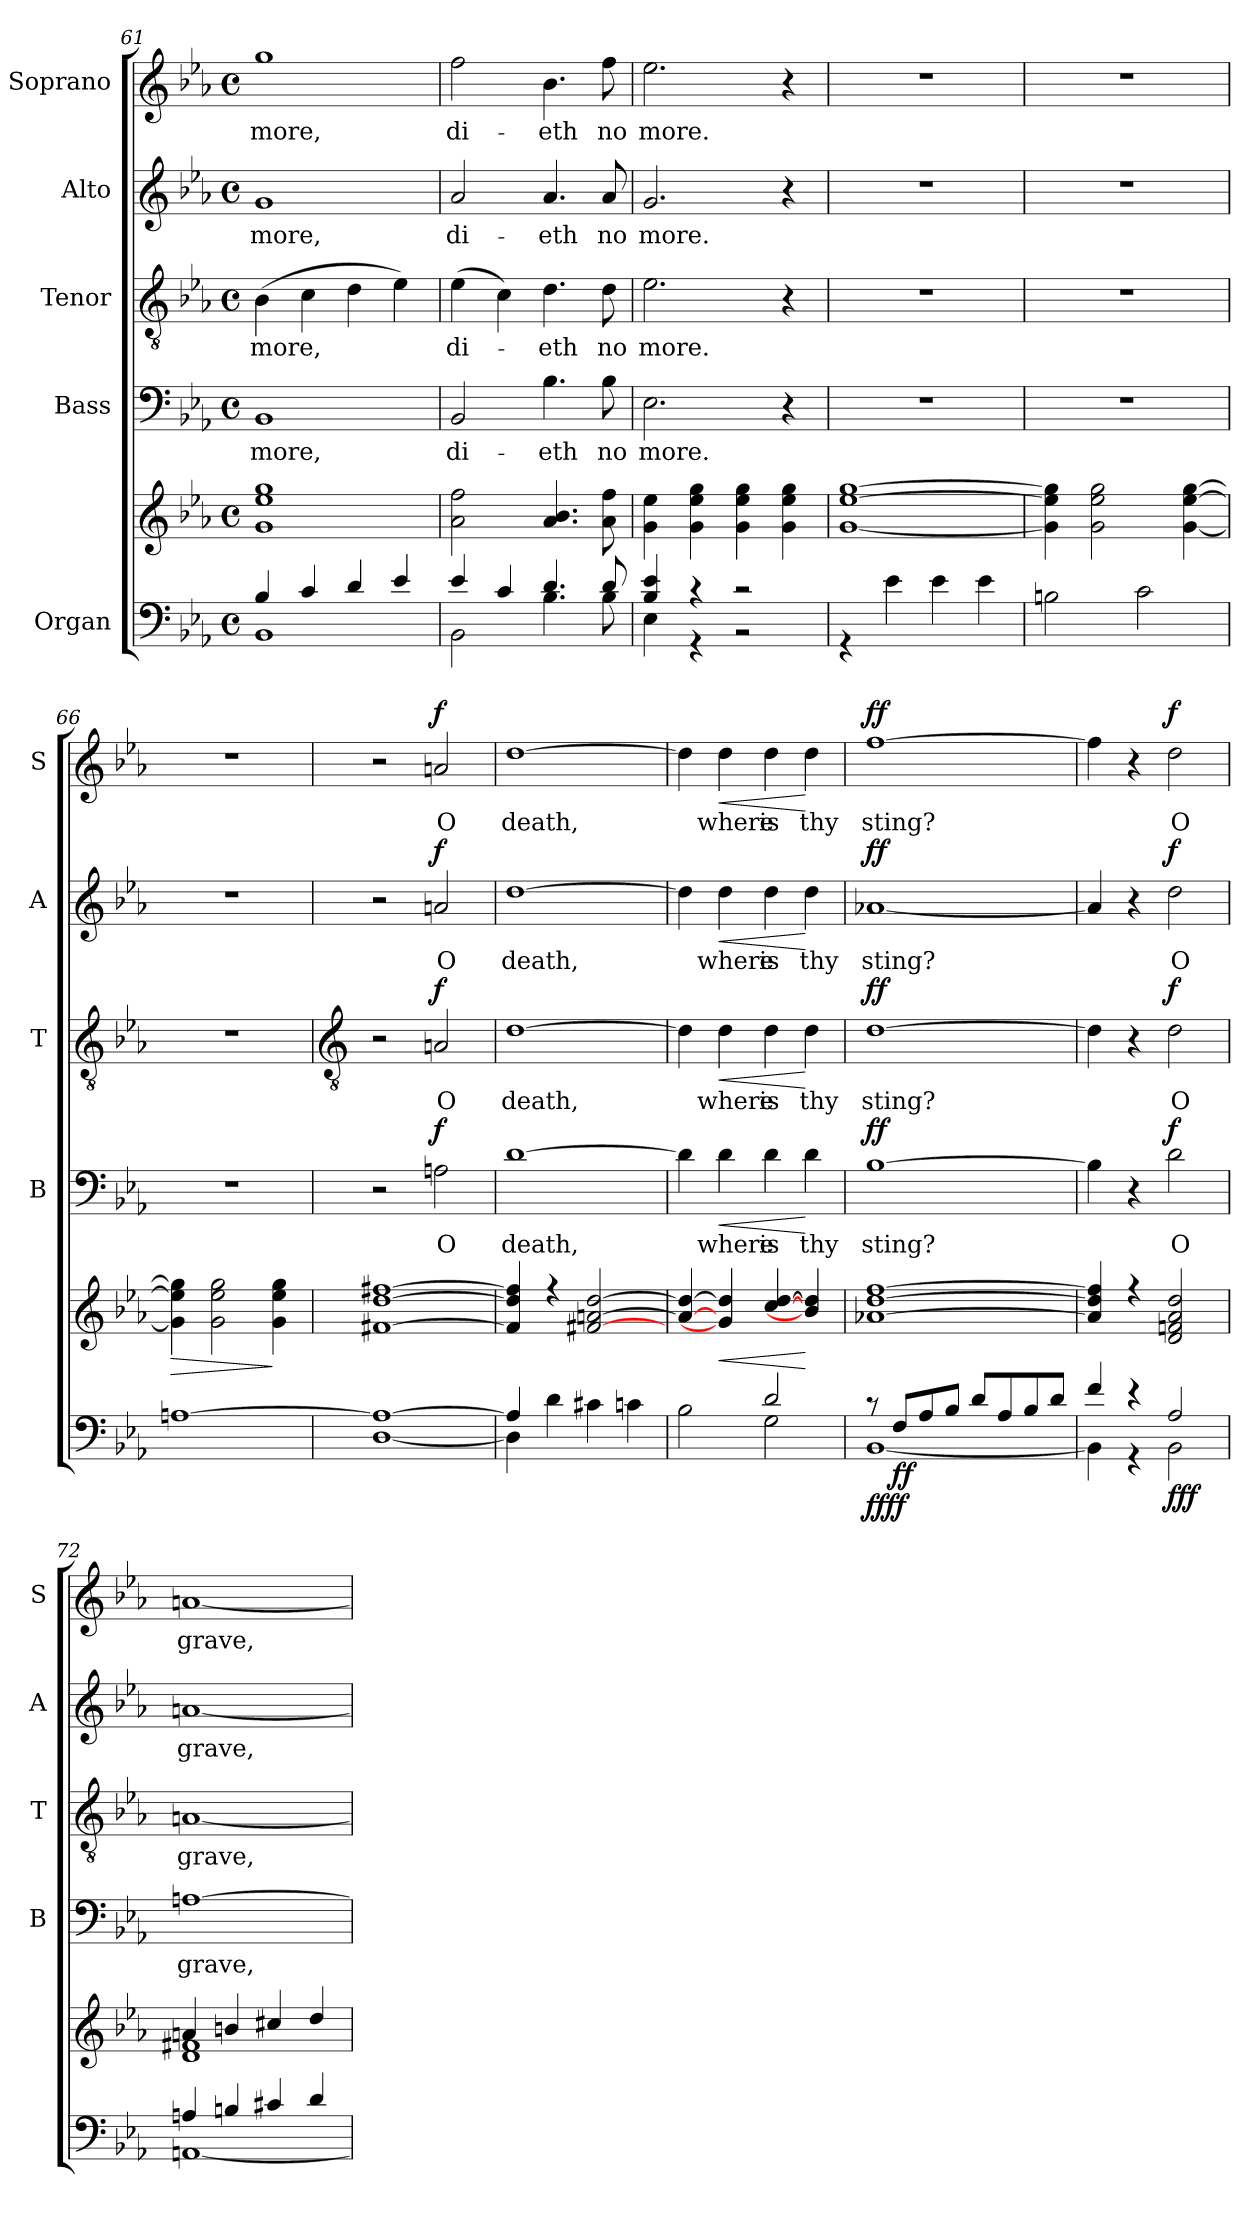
**kern	**kern	**dynam	**kern	**text	**dynam	**kern	**text	**dynam	**kern	**text	**dynam	**kern	**text	**dynam
*part5	*part5	*part5	*part4	*part4	*part4	*part3	*part3	*part3	*part2	*part2	*part2	*part1	*part1	*part1
*staff6	*staff5	*staff5/6	*staff4	*staff4	*staff4	*staff3	*staff3	*staff3	*staff2	*staff2	*staff2	*staff1	*staff1	*staff1
*I"Organ	*	*	*I"Bass	*	*	*I"Tenor	*	*	*I"Alto	*	*	*I"Soprano	*	*
*	*	*	*I'B	*	*	*I'T	*	*	*I'A	*	*	*I'S	*	*
*clefF4	*clefG2	*	*clefF4	*	*	*clefGv2	*	*	*clefG2	*	*	*clefG2	*	*
*k[b-e-a-]	*k[b-e-a-]	*	*k[b-e-a-]	*	*	*k[b-e-a-]	*	*	*k[b-e-a-]	*	*	*k[b-e-a-]	*	*
*E-:	*E-:	*	*E-:	*	*	*E-:	*	*	*E-:	*	*	*E-:	*	*
*M4/4	*M4/4	*	*M4/4	*	*	*M4/4	*	*	*M4/4	*	*	*M4/4	*	*
*met(c)	*met(c)	*	*met(c)	*	*	*met(c)	*	*	*met(c)	*	*	*met(c)	*	*
=61	=61	=61	=61	=61	=61	=61	=61	=61	=61	=61	=61	=61	=61	=61
*^	*	*	*	*	*	*	*	*	*	*	*	*	*	*
!	!	!	!	!	!LO:LY:b	!	!	!LO:LY:b	!	!	!LO:LY:b	!	!	!LO:LY:b	!
4B-/	1BB-\	1g 1ee- 1gg	.	1BB-	more,	.	(>4B-	more,	.	1g	more,	.	1gg	more,	.
4c/	.	.	.	.	.	.	4c	.	.	.	.	.	.	.	.
4d/	.	.	.	.	.	.	4d	.	.	.	.	.	.	.	.
4e-/	.	.	.	.	.	.	4e-)	.	.	.	.	.	.	.	.
=62	=62	=62	=62	=62	=62	=62	=62	=62	=62	=62	=62	=62	=62	=62	=62
!	!	!	!	!	!LO:LY:b	!	!	!LO:LY:b	!	!	!LO:LY:b	!	!	!LO:LY:b	!
4e-/	2BB-\	2a- 2ff	.	2BB-	di-	.	(>4e-	di-	.	2a-	di-	.	2ff	di-	.
4c/	.	.	.	.	.	.	4c)	.	.	.	.	.	.	.	.
!	!	!	!	!	!LO:LY:b	!	!	!LO:LY:b	!	!	!LO:LY:b	!	!	!LO:LY:b	!
4.d/	4.B-\	4.a- 4.b-	.	4.B-	-eth	.	4.d	eth	.	4.a-	-eth	.	4.b-	-eth	.
!	!	!	!	!	!LO:LY:b	!	!	!LO:LY:b	!	!	!LO:LY:b	!	!	!LO:LY:b	!
8d/	8B-\	8a- 8ff	.	8B-	no	.	8d	no	.	8a-	no	.	8ff	no	.
=63	=63	=63	=63	=63	=63	=63	=63	=63	=63	=63	=63	=63	=63	=63	=63
!	!	!	!	!	!LO:LY:b	!	!	!LO:LY:b	!	!	!LO:LY:b	!	!	!LO:LY:b	!
4B-/ 4e-/	4E-\	4g 4ee-	.	2.E-	more.	.	2.e-	more.	.	2.g	more.	.	2.ee-	more.	.
4r	4r	4g 4ee- 4gg	.	.	.	.	.	.	.	.	.	.	.	.	.
2r	2r	4g 4ee- 4gg	.	.	.	.	.	.	.	.	.	.	.	.	.
.	.	4g 4ee- 4gg	.	4r	.	.	4r	.	.	4r	.	.	4r	.	.
=64	=64	=64	=64	=64	=64	=64	=64	=64	=64	=64	=64	=64	=64	=64	=64
1ryy	4r	[1g [1ee- [1gg	.	1r	.	.	1r	.	.	1r	.	.	1r	.	.
.	4e-\	.	.	.	.	.	.	.	.	.	.	.	.	.	.
.	4e-\	.	.	.	.	.	.	.	.	.	.	.	.	.	.
.	4e-\	.	.	.	.	.	.	.	.	.	.	.	.	.	.
=65	=65	=65	=65	=65	=65	=65	=65	=65	=65	=65	=65	=65	=65	=65	=65
1ryy	2Bn\	4g] 4ee-] 4gg]	.	1r	.	.	1r	.	.	1r	.	.	1r	.	.
.	.	2g 2ee- 2gg	.	.	.	.	.	.	.	.	.	.	.	.	.
.	2c\	.	.	.	.	.	.	.	.	.	.	.	.	.	.
.	.	[4g [4ee- [4gg	.	.	.	.	.	.	.	.	.	.	.	.	.
=66	=66	=66	=66	=66	=66	=66	=66	=66	=66	=66	=66	=66	=66	=66	=66
!	!	!	!LO:HP:b	!	!	!	!	!	!	!	!	!	!	!	!
[1An/	1ryy	4g] 4ee-] 4gg]	>	1r	.	.	1r	.	.	1r	.	.	1r	.	.
.	.	2g 2ee- 2gg	.	.	.	.	.	.	.	.	.	.	.	.	.
.	.	4g 4ee- 4gg	]	.	.	.	.	.	.	.	.	.	.	.	.
!!LO:LB:g=z
=67	=67	=67	=67	=67	=67	=67	=67	=67	=67	=67	=67	=67	=67	=67	=67
*	*	*	*	*	*	*	*clefGv2	*	*	*	*	*	*	*	*
*	*	*^	*	*	*	*	*	*	*	*	*	*	*	*	*
!	!	!	!	!LO:DY:b=2	!	!	!	!	!	!	!	!	!	!	!	!
!	!	!	!	!LO:DY:n=1:b=2	!	!	!	!	!	!	!	!	!	!	!	!
!	!	!	!	!LO:DY:n=2:b	!	!	!	!	!	!	!	!	!	!	!	!
1A/_	[1D\	[1f#X [1dd [1ff#X	1ryy	mf mf mf	2r	.	.	2r	.	.	2r	.	.	2r	.	.
!	!	!	!	!	!	!LO:LY:b	!LO:DY:b	!	!LO:LY:b	!LO:DY:b	!	!LO:LY:b	!LO:DY:b	!	!LO:LY:b	!LO:DY:b
.	.	.	.	.	2An	O	f	2An	O	f	2an	O	f	2an	O	f
=68	=68	=68	=68	=68	=68	=68	=68	=68	=68	=68	=68	=68	=68	=68	=68	=68
!	!	!	!	!	!	!LO:LY:b	!	!	!LO:LY:b	!	!	!LO:LY:b	!	!	!LO:LY:b	!
4A/]	4D\]	4f#] 4dd] 4ff#]	1ryy	.	[1d	death,	.	[1d	death,	.	[1dd	death,	.	[1dd	death,	.
2.ryy	4d\	4r	.	.	.	.	.	.	.	.	.	.	.	.	.	.
.	4c#X\	[2f# [2an [2dd	.	.	.	.	.	.	.	.	.	.	.	.	.	.
.	4cn\	.	.	.	.	.	.	.	.	.	.	.	.	.	.	.
=69	=69	=69	=69	=69	=69	=69	=69	=69	=69	=69	=69	=69	=69	=69	=69	=69
2ryy	2B-\	4a_ 4dd_	1ryy	.	4d]	.	.	4d]	.	.	4dd]	.	.	4dd]	.	.
!	!	!	!	!LO:HP:b	!	!LO:LY:b	!LO:HP:b	!	!LO:LY:b	!LO:HP:b	!	!LO:LY:b	!LO:HP:b	!	!LO:LY:b	!LO:HP:b
.	.	4g] 4dd]	.	<	4d	where	<	4d	where	<	4dd	where	<	4dd	where	<
!	!	!	!	!	!	!LO:LY:b	!	!	!LO:LY:b	!	!	!LO:LY:b	!	!	!LO:LY:b	!
2d/	2G\	[4cc [4dd	.	.	4d	is	.	4d	is	.	4dd	is	.	4dd	is	.
!	!	!	!	!	!	!LO:LY:b	!	!	!LO:LY:b	!	!	!LO:LY:b	!	!	!LO:LY:b	!
.	.	4b-] 4dd]	.	[	4d	thy	[	4d	thy	[	4dd	thy	[	4dd	thy	[
=70	=70	=70	=70	=70	=70	=70	=70	=70	=70	=70	=70	=70	=70	=70	=70	=70
!	!	!	!	!LO:DY:b=2	!	!LO:LY:b	!	!	!LO:LY:b	!	!	!LO:LY:b	!	!	!LO:LY:b	!
!	!	!	!	!LO:DY:n=1:b	!	!	!LO:DY:b	!	!	!LO:DY:b	!	!	!LO:DY:b	!	!	!LO:DY:b
8r	[1BB-\	[1a-X [1dd [1ff	1ryy	ff ff	[1B-	sting?	ff	[1d	sting?	ff	[1a-X	sting?	ff	[1ff	sting?	ff
!	!	!	!	!LO:DY:n=2:b=2	!	!	!	!	!	!	!	!	!	!	!	!
8F/L	.	.	.	ff	.	.	.	.	.	.	.	.	.	.	.	.
8A-/	.	.	.	.	.	.	.	.	.	.	.	.	.	.	.	.
8B-/J	.	.	.	.	.	.	.	.	.	.	.	.	.	.	.	.
8d/L	.	.	.	.	.	.	.	.	.	.	.	.	.	.	.	.
8A-/	.	.	.	.	.	.	.	.	.	.	.	.	.	.	.	.
8B-/	.	.	.	.	.	.	.	.	.	.	.	.	.	.	.	.
8d/J	.	.	.	.	.	.	.	.	.	.	.	.	.	.	.	.
=71	=71	=71	=71	=71	=71	=71	=71	=71	=71	=71	=71	=71	=71	=71	=71	=71
4f/	4BB-\]	4a-] 4dd] 4ff]	1ryy	.	4B-]	.	.	4d]	.	.	4a-]	.	.	4ff]	.	.
4r	4r	4r	.	.	4r	.	.	4r	.	.	4r	.	.	4r	.	.
!	!	!	!	!LO:DY:b=2	!	!LO:LY:b	!	!	!LO:LY:b	!	!	!LO:LY:b	!	!	!LO:LY:b	!
!	!	!	!	!LO:DY:n=1:b=2	!	!	!	!	!	!	!	!	!	!	!	!
!	!	!	!	!LO:DY:n=2:b	!	!	!LO:DY:b	!	!	!LO:DY:b	!	!	!LO:DY:b	!	!	!LO:DY:b
2A-/	2BB-\	2d 2fn 2a- 2dd	.	f f f	2d	O	f	2d	O	f	2dd	O	f	2dd	O	f
=72	=72	=72	=72	=72	=72	=72	=72	=72	=72	=72	=72	=72	=72	=72	=72	=72
!	!	!	!	!	!	!LO:LY:b	!	!	!LO:LY:b	!	!	!LO:LY:b	!	!	!LO:LY:b	!
4An/	[1AAn\	4an	1d\ 1f#X\	.	[1An	grave,	.	[1An	grave,	.	[1an	grave,	.	[1an	grave,	.
4Bn/	.	4bn/	.	.	.	.	.	.	.	.	.	.	.	.	.	.
4c#X/	.	4cc#X/	.	.	.	.	.	.	.	.	.	.	.	.	.	.
4d/	.	4dd/	.	.	.	.	.	.	.	.	.	.	.	.	.	.
*v	*v	*	*	*	*	*	*	*	*	*	*	*	*	*	*	*
*	*v	*v	*	*	*	*	*	*	*	*	*	*	*	*	*
=	=	=	=	=	=	=	=	=	=	=	=	=	=	=
*-	*-	*-	*-	*-	*-	*-	*-	*-	*-	*-	*-	*-	*-	*-
